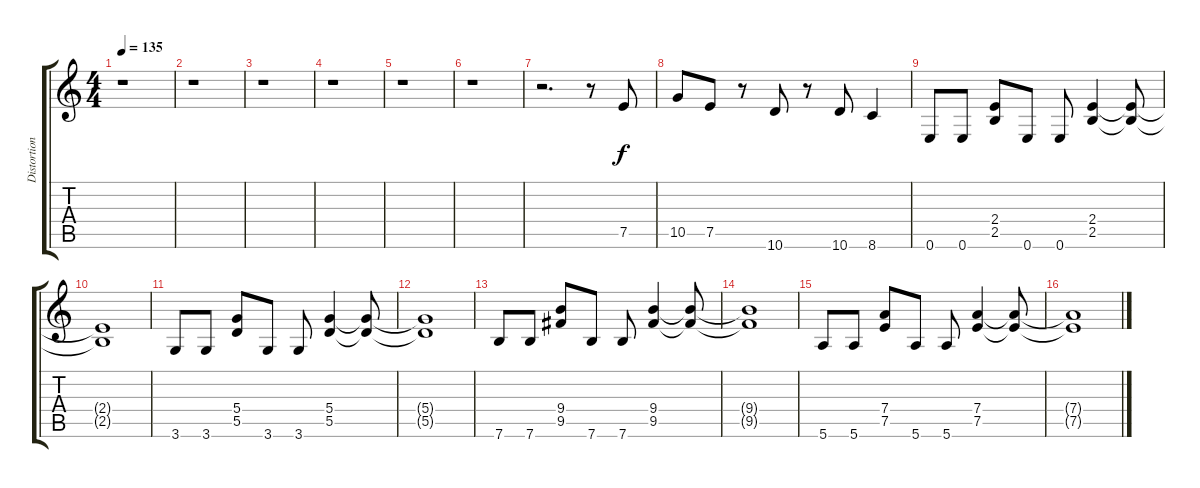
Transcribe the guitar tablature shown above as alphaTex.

\track ("Distortion Guitar" "Distortion") {instrument distortionguitar}
\staff {score tabs}
\tuning (E4 B3 G3 D3 A2 E2) {hide}
\ts (4 4)
\tempo 135
\clef g2
\ks c
r.1{dy f instrument distortionguitar} |
r.1 |
r.1 |
r.1 |
r.1 |
r.1 |
r.2{d} r.8 7.5.8 |
10.5.8 7.5.8 r.8 10.6.8 r.8 10.6.8 8.6.4 |
0.6.8 0.6.8 (2.4 2.5).8 0.6.8 0.6.8 (2.4 2.5).4 (2.4{t} 2.5{t}).8 |
(2.4{t} 2.5{t}).1 |
3.6.8 3.6.8 (5.4 5.5).8 3.6.8 3.6.8 (5.4 5.5).4 (5.4{t} 5.5{t}).8 |
(5.4{t} 5.5{t}).1 |
7.6.8 7.6.8 (9.4 9.5).8 7.6.8 7.6.8 (9.4 9.5).4 (9.4{t} 9.5{t}).8 |
(9.4{t} 9.5{t}).1 |
5.6.8 5.6.8 (7.4 7.5).8 5.6.8 5.6.8 (7.4 7.5).4 (7.4{t} 7.5{t}).8 |
(7.4{t} 7.5{t}).1
